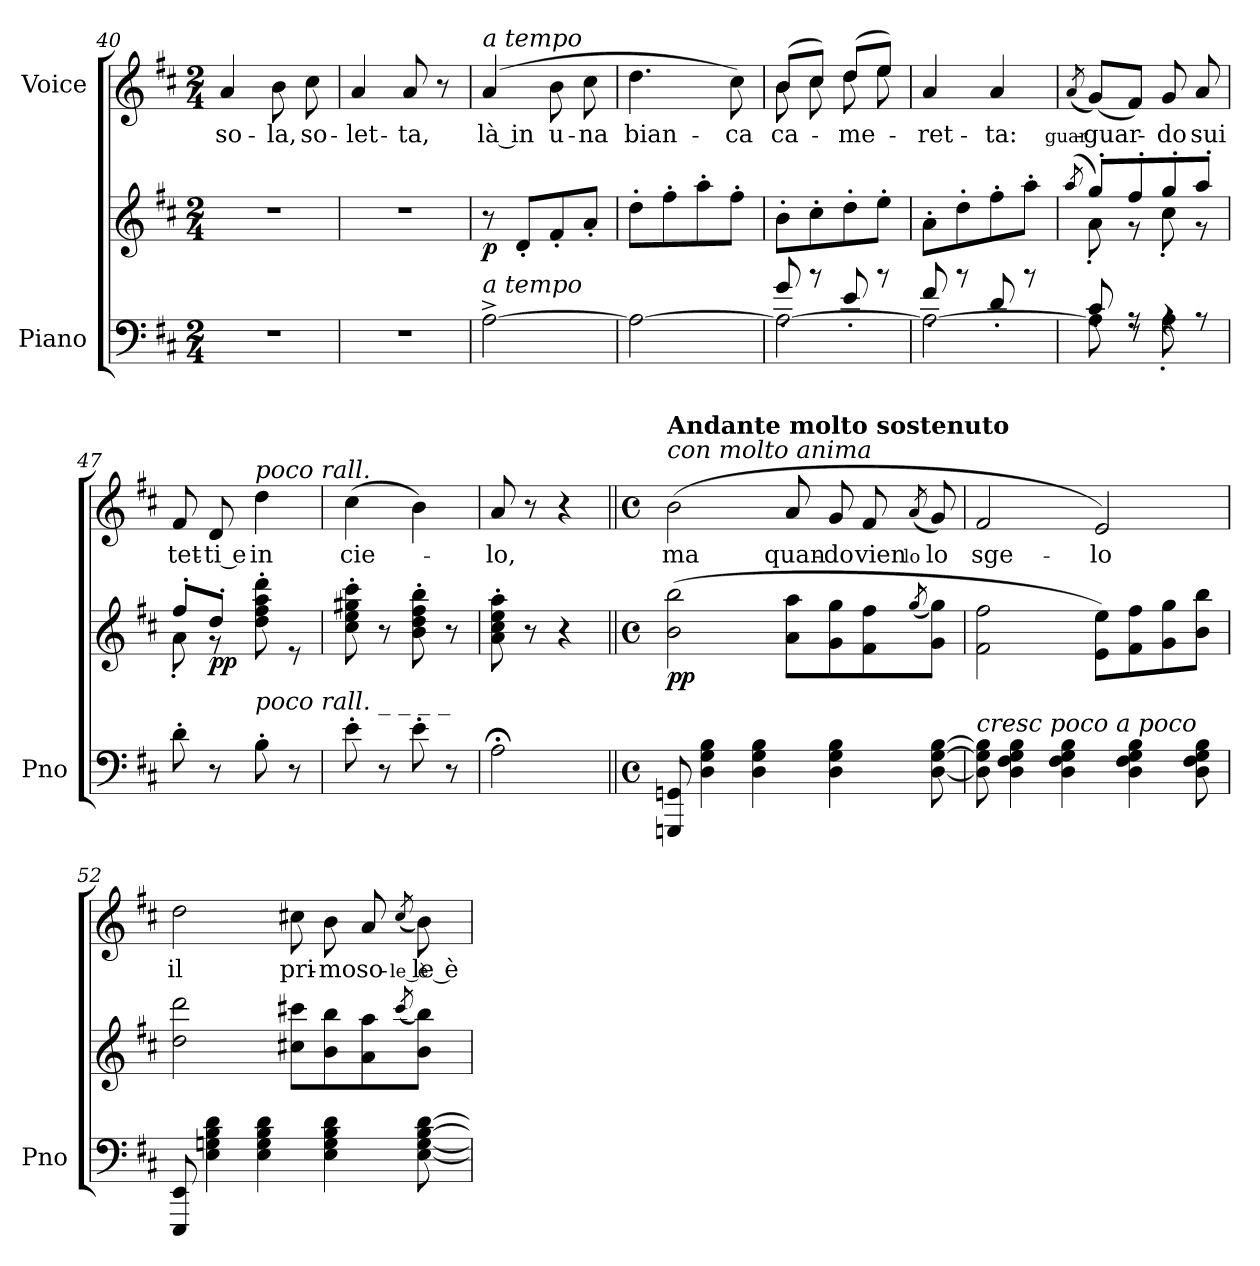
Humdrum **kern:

**kern	**kern	**dynam	**kern	**text
*part2	*part2	*part2	*part1	*part1
*staff3	*staff2	*staff2/3	*staff1	*staff1
*I"Piano	*	*	*I"Voice	*
*I'Pno	*	*	*	*
!!LO:PB:g=z
*clefF4	*clefG2	*	*clefG2	*
*k[f#c#]	*k[f#c#]	*	*k[f#c#]	*
*M2/4	*M2/4	*	*M2/4	*
=40	=40	=40	=40	=40
2r	2r	.	4a/	so-
.	.	.	8b\	la,
.	.	.	8cc#\	so-
=41	=41	=41	=41	=41
2r	2r	.	4a/	let-
.	.	.	8a/	ta,
.	.	.	8r	.
=42	=42	=42	=42	=42
!	!	!	!LO:TX:a:i:t=a tempo	!
!LO:TX:a:i:t=a tempo	!	!	!	!
!	!	!LO:DY:b	!	!
[2A^\	8r	p	(4a/	là in
.	8d'/L	.	.	.
.	8f#'/	.	8b\	u-
.	8a'/J	.	8cc#\	na
=43	=43	=43	=43	=43
2A\_	8dd'\L	.	4.dd\	bian-
.	8ff#'\	.	.	.
.	8aa'\	.	.	.
.	8ff#'\J	.	8cc#\)	ca
=44	=44	=44	=44	=44
*^	*	*	*^	*
2A\_	8g'/	8b'\L	.	(8b/L	8b\	ca-
.	8rb	8cc#'\	.	8cc#/J)	8cc#\	.
.	8e'/	8dd'\	.	(8dd/L	8dd\	-me-
.	8rb	8ee'\J	.	8ee/J)	8ee\	.
*	*	*	*	*v	*v	*
!!LO:LB:g=z
=45	=45	=45	=45	=45	=45
2A\_	8f#'/	8a'\L	.	4a/	-ret-
.	8rb	8dd'\	.	.	.
.	8d'/	8ff#'\	.	4a/	ta:
.	8rb	8aa'\J	.	.	.
=46	=46	=46	=46	=46	=46
.	.	(8qaa/	.	(8qa/	guar-
*	*	*^	*	*	*
8A\]	8c#'/	8gg'/L)	8a'\	.	(8g/L)	guar-
8rA	8rF	8ff#'/	8r	.	8f#/J)	.
4rA	8A'\	8gg'/	8cc#'\	.	8g/	-do
.	8rA	8aa'/J	8r	.	8a/	sui
*v	*v	*	*	*	*	*
=47	=47	=47	=47	=47	=47
8d'\	8ff#'/L	8a'\	.	8f#/	tet-
!	!	!	!LO:DY:b	!	!
8r	8dd'/J	8r	pp	8d/	ti e
!	!	!	!	!LO:TX:a:i:t=poco rall.	!
!LO:TX:a:i:t=poco rall.      _           _               _               _	!	!	!	!	!
8B'\	8dd\' 8ff#\' 8aa\' 8ddd\'	4ryy	.	4dd\	in
8r	8re	.	.	.	.
*	*v	*v	*	*	*
=48	=48	=48	=48	=48
8e'\	8cc#\' 8ee\' 8gg#X\' 8ccc#\'	.	(4cc#\	cie-
8r	8r	.	.	.
8e'\	8b\' 8dd\' 8ff#\' 8bb\'	.	4b\)	.
8r	8r	.	.	.
=49	=49	=49	=49	=49
2A;<\	8a\' 8cc#\' 8ee\' 8aa\'	.	8a/	-lo,
.	8r	.	8r	.
.	4r	.	4r	.
!!LO:LB:g=z
=50||	=50||	=50||	=50||	=50||
*M4/4	*M4/4	*	*M4/4	*
*met(c)	*met(c)	*	*met(c)	*
!	!	!	!LO:TX:a:i:t=con molto anima	!
!	!	!	!LO:TX:a:B:t=Andante molto sostenuto	!
!	!	!LO:DY:b	!	!
8GGGn/ 8GGn/	(2b\ 2bb\	pp	(2b\	ma
4D\ 4G\ 4B\	.	.	.	.
4D\ 4G\ 4B\	.	.	.	.
.	8a\ 8aa\L	.	8a/	quan-
4D\ 4G\ 4B\	8g\ 8gg\	.	8g/	do
.	8f#\ 8ff#\	.	8f#/	vien
.	(8qgg/	.	(8qa/	lo
[8D\ [8G\ [8B\	8g\ 8gg\J)	.	8g/)	lo
=51	=51	=51	=51	=51
!LO:TX:a:i:t=cresc poco a poco	!	!	!	!
8D\] 8G\] 8B\]	2f#\ 2ff#\	.	2f#/	sge-
4D\ 4F#\ 4G\ 4B\	.	.	.	.
4D\ 4F#\ 4G\ 4B\	.	.	.	.
.	8e\ 8ee\L)	.	2e/)	lo
4D\ 4F#\ 4G\ 4B\	8f#\ 8ff#\	.	.	.
.	8g\ 8gg\	.	.	.
8D\ 8F#\ 8G\ 8B\	8b\ 8bb\J	.	.	.
=52	=52	=52	=52	=52
8EEE/ 8EE/	2dd\ 2ddd\	.	2dd\	il
4E\ 4Gn\ 4B\ 4d\	.	.	.	.
4E\ 4G\ 4B\ 4d\	.	.	.	.
.	8cc#X\ 8ccc#X\L	.	8cc#X\	pri-
4E\ 4G\ 4B\ 4d\	8b\ 8bb\	.	8b\	mo
.	8a\ 8aa\	.	8a/	so-
.	(8qccc#/	.	(8qcc#/	le è
[8E\ [8G\ [8B\ [8d\	8b\ 8bb\J)	.	8b\)	le è
=	=	=	=	=
*-	*-	*-	*-	*-
